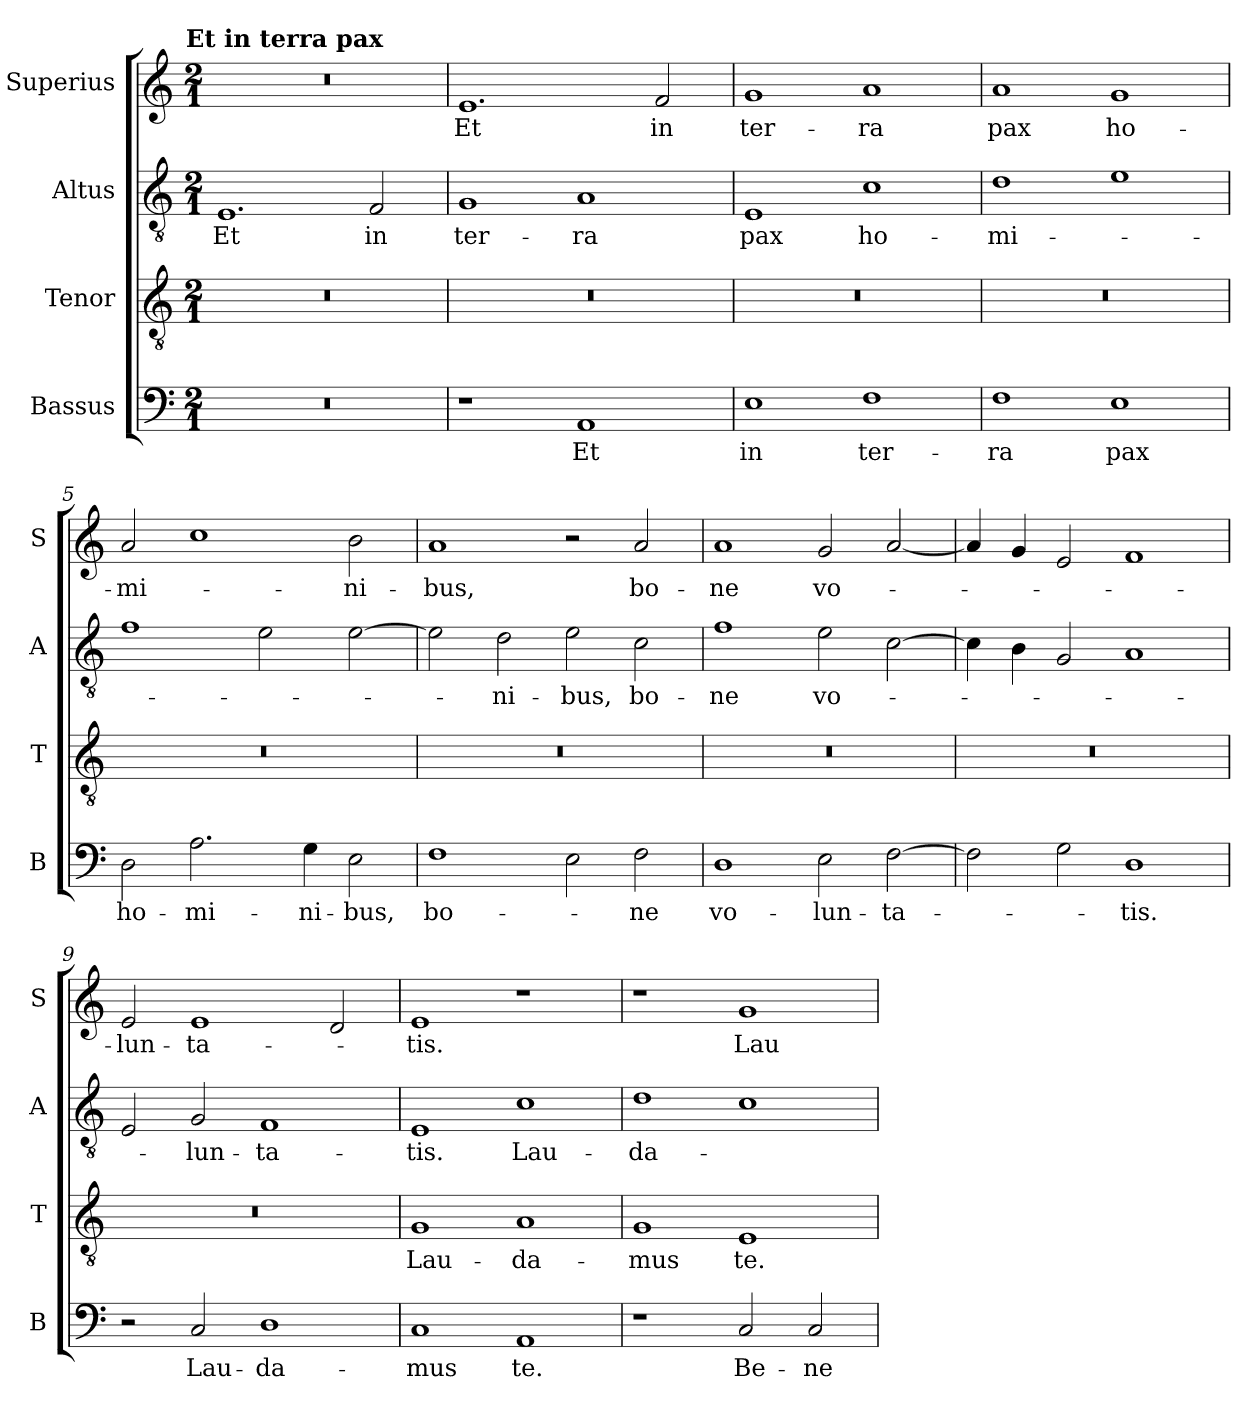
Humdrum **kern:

**kern	**text	**kern	**text	**kern	**text	**kern	**text
*part4	*part4	*part3	*part3	*part2	*part2	*part1	*part1
*staff4	*staff4	*staff3	*staff3	*staff2	*staff2	*staff1	*staff1
*I"Bassus	*	*I"Tenor	*	*I"Altus	*	*I"Superius	*
*I'B	*	*I'T	*	*I'A	*	*I'S	*
*clefF4	*	*clefGv2	*	*clefGv2	*	*clefG2	*
*k[]	*	*k[]	*	*k[]	*	*k[]	*
!!LO:TX:omd:t=Et in terra pax
*M2/1	*	*M2/1	*	*M2/1	*	*M2/1	*
=1	=1	=1	=1	=1	=1	=1	=1
0r	.	0r	.	1.E	Et	0r	.
.	.	.	.	2F/	in	.	.
=2	=2	=2	=2	=2	=2	=2	=2
1r	.	0r	.	1G	ter-	1.e	Et
1AA	Et	.	.	1A	-ra	.	.
.	.	.	.	.	.	2f/	in
=3	=3	=3	=3	=3	=3	=3	=3
1E	in	0r	.	1E	pax	1g	ter-
1F	ter-	.	.	1c	ho-	1a	-ra
=4	=4	=4	=4	=4	=4	=4	=4
1F	-ra	0r	.	1d	-mi-	1a	pax
1E	pax	.	.	1e	.	1g	ho-
=5	=5	=5	=5	=5	=5	=5	=5
2D\	ho-	0r	.	1f	.	2a/	-mi-
2.A\	-mi-	.	.	.	.	1cc	.
.	.	.	.	2e\	.	.	.
4G\	-ni-	.	.	.	.	.	.
2E\	-bus,	.	.	[2e\	.	2b\	-ni-
=6	=6	=6	=6	=6	=6	=6	=6
1F	bo-	0r	.	2e\]	.	1a	-bus,
.	.	.	.	2d\	-ni-	.	.
2E\	.	.	.	2e\	-bus,	2r	.
2F\	-ne	.	.	2c\	bo-	2a/	bo-
=7	=7	=7	=7	=7	=7	=7	=7
1D	vo-	0r	.	1f	-ne	1a	-ne
2E\	-lun-	.	.	2e\	vo-	2g/	vo-
[2F\	-ta-	.	.	[2c\	.	[2a/	.
=8	=8	=8	=8	=8	=8	=8	=8
2F\]	.	0r	.	4c\]	.	4a/]	.
.	.	.	.	4B\	.	4g/	.
2G\	.	.	.	2G/	.	2e/	.
1D	-tis.	.	.	1A	.	1f	.
=9	=9	=9	=9	=9	=9	=9	=9
2r	.	0r	.	2E/	.	2e/	-lun-
2C/	Lau-	.	.	2G/	-lun-	1e	-ta-
1D	-da-	.	.	1F	-ta-	.	.
.	.	.	.	.	.	2d/	.
=10	=10	=10	=10	=10	=10	=10	=10
1C	-mus	1G	Lau-	1E	-tis.	1e	-tis.
1AA	te.	1A	-da-	1c	Lau-	1r	.
=11	=11	=11	=11	=11	=11	=11	=11
1r	.	1G	-mus	1d	-da-	1r	.
2C/	Be-	1E	te.	1c	.	1g	Lau-
2C/	-ne-	.	.	.	.	.	.
=	=	=	=	=	=	=	=
*-	*-	*-	*-	*-	*-	*-	*-
